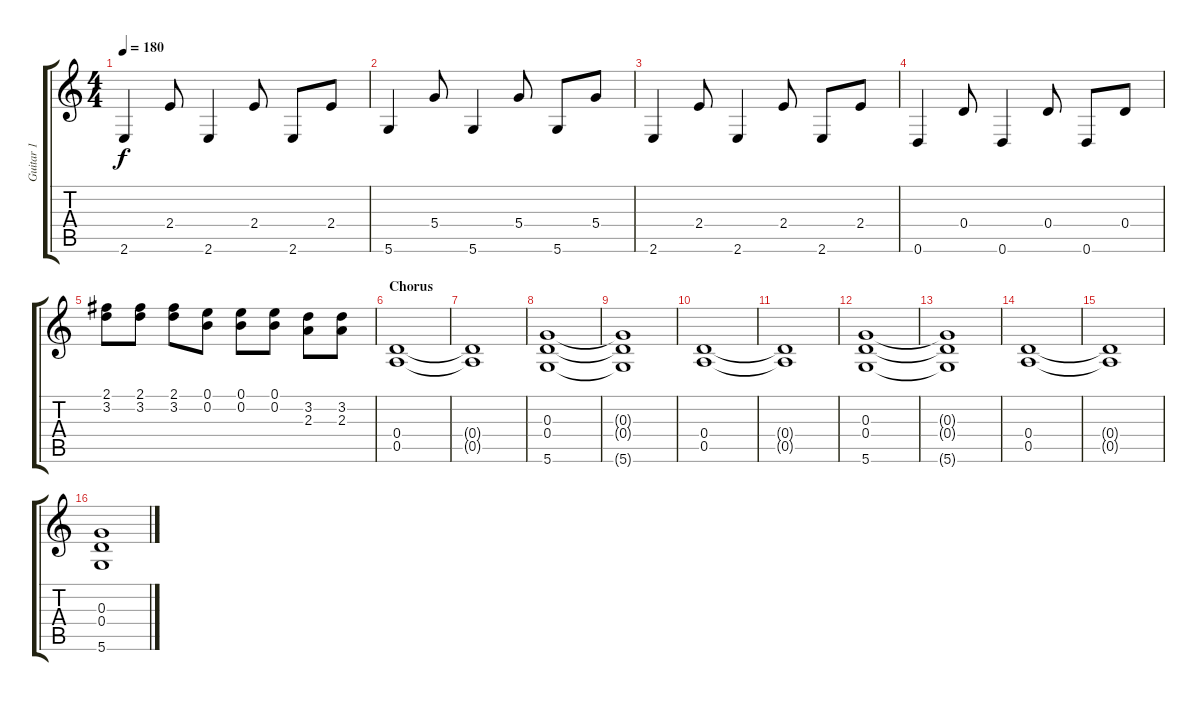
\track ("Guitar 1" "Guitar 1") {instrument overdrivenguitar}
\staff {score tabs}
\tuning (E4 B3 G3 D3 A2 D2) {hide}
\ts (4 4)
\tempo 180
\clef g2
\ks c
2.6.4{dy f} 2.4.8 2.6.4 2.4.8 2.6.8 2.4.8 |
5.6.4 5.4.8 5.6.4 5.4.8 5.6.8 5.4.8 |
2.6.4 2.4.8 2.6.4 2.4.8 2.6.8 2.4.8 |
0.6.4 0.4.8 0.6.4 0.4.8 0.6.8 0.4.8 |
(2.1 3.2).8{instrument overdrivenguitar} (2.1 3.2).8 (2.1 3.2).8 (0.1 0.2).8 (0.1 0.2).8 (0.1 0.2).8 (3.2 2.3).8 (3.2 2.3).8 |
\section ("" "Chorus")
(0.4 0.5).1 |
(0.4{t} 0.5{t}).1 |
(0.3 0.4 5.6).1 |
(0.3{t} 0.4{t} 5.6{t}).1 |
(0.4 0.5).1 |
(0.4{t} 0.5{t}).1 |
(0.3 0.4 5.6).1 |
(0.3{t} 0.4{t} 5.6{t}).1 |
(0.4 0.5).1 |
(0.4{t} 0.5{t}).1 |
(0.3 0.4 5.6).1
